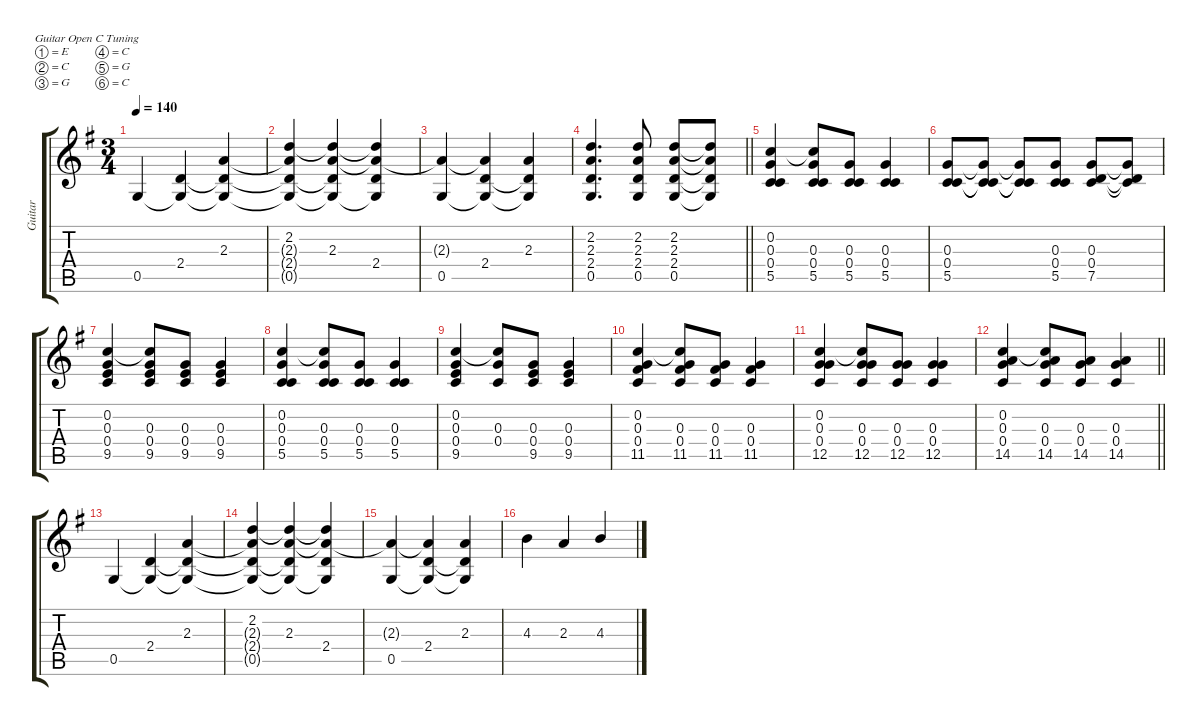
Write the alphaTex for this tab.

\defaultSystemsLayout 8
\hideDynamics
\bracketExtendMode groupsimilarinstruments
\firstSystemTrackNameMode fullname
\otherSystemsTrackNameOrientation horizontal
\track ("Guitar" "s.guit.") {mute instrument acousticguitarsteel}
\staff {score tabs}
\tuning (E4 C4 G3 C3 G2 C2)
\ts (3 4)
\tempo 140
\clef g2
\ks g
0.5{acc forcenatural}.4{dy f beam Up} (2.4{acc forcenatural} 0.5{t acc forcenatural}).4{beam Up} (2.3{acc forcenatural} 2.4{t acc forcenatural} 0.5{t acc forcenatural}).4{beam Up} |
(2.2{acc forcenatural} 2.3{t acc forcenatural} 2.4{t acc forcenatural} 0.5{t acc forcenatural}).4{beam Up} (2.2{t acc forcenatural} 2.3{acc forcenatural} 2.4{t acc forcenatural} 0.5{t acc forcenatural}).4{beam Up} (2.2{t acc forcenatural} 2.3{t acc forcenatural} 2.4{acc forcenatural} 0.5{t acc forcenatural}).4{beam Up} |
(2.3{t acc forcenatural} 0.5{acc forcenatural}).4{beam Up} (2.3{t acc forcenatural} 2.4{acc forcenatural} 0.5{t acc forcenatural}).4{beam Up} (2.3{acc forcenatural} 2.4{t acc forcenatural} 0.5{t acc forcenatural}).4{beam Up} |
\barLineRight lightlight
(2.2{acc forcenatural} 2.3{acc forcenatural} 2.4{acc forcenatural} 0.5{acc forcenatural}).4{d beam Up} (2.2{acc forcenatural} 2.3{acc forcenatural} 2.4{acc forcenatural} 0.5{acc forcenatural}).8{dy p beam Up} (2.2{acc forcenatural} 2.3{acc forcenatural} 2.4{acc forcenatural} 0.5{acc forcenatural}).8{dy f beam Up} (2.2{t acc forcenatural} 2.3{t acc forcenatural} 2.4{t acc forcenatural} 0.5{t acc forcenatural}).8{beam Up} |
(0.2{acc forcenatural} 0.3{acc forcenatural} 0.4{acc forcenatural} 5.5{acc forcenatural}).4{beam Up} (0.2{t acc forcenatural} 0.3{acc forcenatural} 0.4{acc forcenatural} 5.5{acc forcenatural}).8{beam Up} (0.3{acc forcenatural} 0.4{acc forcenatural} 5.5{acc forcenatural}).8{dy p beam Up} (0.3{acc forcenatural} 0.4{acc forcenatural} 5.5{acc forcenatural}).4{dy f beam Up} |
(0.3{acc forcenatural} 0.4{acc forcenatural} 5.5{acc forcenatural}).8{beam Up} (0.3{t acc forcenatural} 0.4{t acc forcenatural} 5.5{t acc forcenatural}).8{beam Up} (0.3{t acc forcenatural} 0.4{t acc forcenatural} 5.5{t acc forcenatural}).8{beam Up} (0.3{acc forcenatural} 0.4{acc forcenatural} 5.5{acc forcenatural}).8{dy p beam Up} (0.3{acc forcenatural} 0.4{acc forcenatural} 7.5{acc forcenatural}).8{dy f beam Up} (0.3{t acc forcenatural} 0.4{t acc forcenatural} 7.5{t acc forcenatural}).8{beam Up} |
(0.2{acc forcenatural} 0.3{acc forcenatural} 0.4{acc forcenatural} 9.5{acc forcenatural}).4{beam Up} (0.2{t acc forcenatural} 0.3{acc forcenatural} 0.4{acc forcenatural} 9.5{acc forcenatural}).8{beam Up} (0.3{acc forcenatural} 0.4{acc forcenatural} 9.5{acc forcenatural}).8{dy p beam Up} (0.3{acc forcenatural} 0.4{acc forcenatural} 9.5{acc forcenatural}).4{dy f beam Up} |
(0.2{acc forcenatural} 0.3{acc forcenatural} 0.4{acc forcenatural} 5.5{acc forcenatural}).4{beam Up} (0.2{t acc forcenatural} 0.3{acc forcenatural} 0.4{acc forcenatural} 5.5{acc forcenatural}).8{beam Up} (0.3{acc forcenatural} 0.4{acc forcenatural} 5.5{acc forcenatural}).8{dy p beam Up} (0.3{acc forcenatural} 0.4{acc forcenatural} 5.5{acc forcenatural}).4{dy f beam Up} |
(0.2{acc forcenatural} 0.3{acc forcenatural} 0.4{acc forcenatural} 9.5{acc forcenatural}).4{beam Up} (0.2{t acc forcenatural} 0.3{acc forcenatural} 0.4{acc forcenatural}).8{beam Up} (0.3{acc forcenatural} 0.4{acc forcenatural} 9.5{acc forcenatural}).8{dy p beam Up} (0.3{acc forcenatural} 0.4{acc forcenatural} 9.5{acc forcenatural}).4{dy f beam Up} |
(0.2{acc forcenatural} 0.3{acc forcenatural} 0.4{acc forcenatural} 11.5{acc #}).4{beam Up} (0.2{t acc forcenatural} 0.3{acc forcenatural} 0.4{acc forcenatural} 11.5{acc #}).8{beam Up} (0.3{acc forcenatural} 0.4{acc forcenatural} 11.5{acc #}).8{dy p beam Up} (0.3{acc forcenatural} 0.4{acc forcenatural} 11.5{acc #}).4{dy f beam Up} |
(0.2{acc forcenatural} 0.3{acc forcenatural} 0.4{acc forcenatural} 12.5{acc forcenatural}).4{beam Up} (0.2{t acc forcenatural} 0.3{acc forcenatural} 0.4{acc forcenatural} 12.5{acc forcenatural}).8{beam Up} (0.3{acc forcenatural} 0.4{acc forcenatural} 12.5{acc forcenatural}).8{dy p beam Up} (0.3{acc forcenatural} 0.4{acc forcenatural} 12.5{acc forcenatural}).4{dy f beam Up} |
\barLineRight lightlight
(0.2{acc forcenatural} 0.3{acc forcenatural} 0.4{acc forcenatural} 14.5{acc forcenatural}).4{beam Up} (0.2{t acc forcenatural} 0.3{acc forcenatural} 0.4{acc forcenatural} 14.5{acc forcenatural}).8{beam Up} (0.3{acc forcenatural} 0.4{acc forcenatural} 14.5{acc forcenatural}).8{dy p beam Up} (0.3{acc forcenatural} 0.4{acc forcenatural} 14.5{acc forcenatural}).4{dy f beam Up} |
0.5{acc forcenatural}.4{beam Up} (2.4{acc forcenatural} 0.5{t acc forcenatural}).4{beam Up} (2.3{acc forcenatural} 2.4{t acc forcenatural} 0.5{t acc forcenatural}).4{beam Up} |
(2.2{acc forcenatural} 2.3{t acc forcenatural} 2.4{t acc forcenatural} 0.5{t acc forcenatural}).4{beam Up} (2.2{t acc forcenatural} 2.3{acc forcenatural} 2.4{t acc forcenatural} 0.5{t acc forcenatural}).4{beam Up} (2.2{t acc forcenatural} 2.3{t acc forcenatural} 2.4{acc forcenatural} 0.5{t acc forcenatural}).4{beam Up} |
(2.3{t acc forcenatural} 0.5{acc forcenatural}).4{beam Up} (2.3{t acc forcenatural} 2.4{acc forcenatural} 0.5{t acc forcenatural}).4{beam Up} (2.3{acc forcenatural} 2.4{t acc forcenatural} 0.5{t acc forcenatural}).4{beam Up} |
4.3{acc forcenatural}.4{beam Down} 2.3{acc forcenatural}.4{beam Up} 4.3{acc forcenatural}.4{beam Up}
